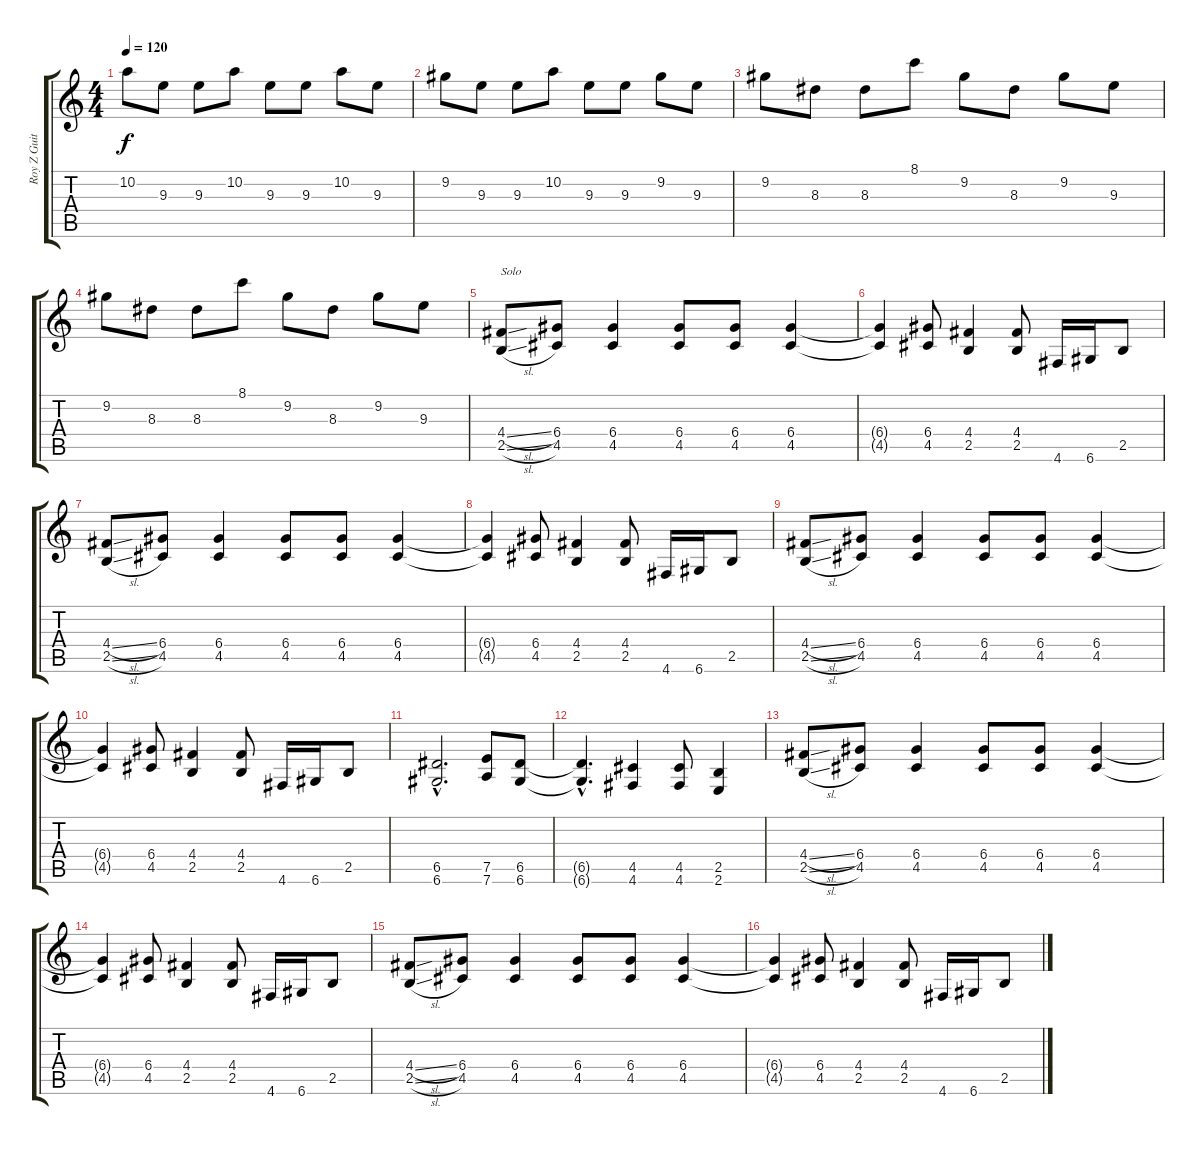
\track ("Roy Z Guitar 02" "Roy Z Guit") {instrument overdrivenguitar}
\staff {score tabs}
\tuning (E4 B3 G3 D3 A2 D2) {hide}
\ts (4 4)
\tempo 120
\clef g2
\ks c
10.2.8{dy f} 9.3.8 9.3.8 10.2.8 9.3.8 9.3.8 10.2.8 9.3.8 |
9.2.8 9.3.8 9.3.8 10.2.8 9.3.8 9.3.8 9.2.8 9.3.8 |
9.2.8 8.3.8 8.3.8 8.1.8 9.2.8 8.3.8 9.2.8 9.3.8 |
9.2.8 8.3.8 8.3.8 8.1.8 9.2.8 8.3.8 9.2.8 9.3.8 |
(4.4{sl} 2.5{sl}).8{txt "Solo"} (6.4 4.5).8 (6.4 4.5).4 (6.4 4.5).8 (6.4 4.5).8 (6.4 4.5).4 |
(6.4{t} 4.5{t}).4 (6.4 4.5).8 (4.4 2.5).4 (4.4 2.5).8 4.6.16 6.6.16 2.5.8 |
(4.4{sl} 2.5{sl}).8 (6.4 4.5).8 (6.4 4.5).4 (6.4 4.5).8 (6.4 4.5).8 (6.4 4.5).4 |
(6.4{t} 4.5{t}).4 (6.4 4.5).8 (4.4 2.5).4 (4.4 2.5).8 4.6.16 6.6.16 2.5.8 |
(4.4{sl} 2.5{sl}).8 (6.4 4.5).8 (6.4 4.5).4 (6.4 4.5).8 (6.4 4.5).8 (6.4 4.5).4 |
(6.4{t} 4.5{t}).4 (6.4 4.5).8 (4.4 2.5).4 (4.4 2.5).8 4.6.16 6.6.16 2.5.8 |
(6.5{hac} 6.6{hac}).2{d} (7.5 7.6).8 (6.5 6.6).8 |
(6.5{hac t} 6.6{hac t}).4{d} (4.5 4.6).4 (4.5 4.6).8 (2.5 2.6).4 |
(4.4{sl} 2.5{sl}).8 (6.4 4.5).8 (6.4 4.5).4 (6.4 4.5).8 (6.4 4.5).8 (6.4 4.5).4 |
(6.4{t} 4.5{t}).4 (6.4 4.5).8 (4.4 2.5).4 (4.4 2.5).8 4.6.16 6.6.16 2.5.8 |
(4.4{sl} 2.5{sl}).8 (6.4 4.5).8 (6.4 4.5).4 (6.4 4.5).8 (6.4 4.5).8 (6.4 4.5).4 |
(6.4{t} 4.5{t}).4 (6.4 4.5).8 (4.4 2.5).4 (4.4 2.5).8 4.6.16 6.6.16 2.5.8
